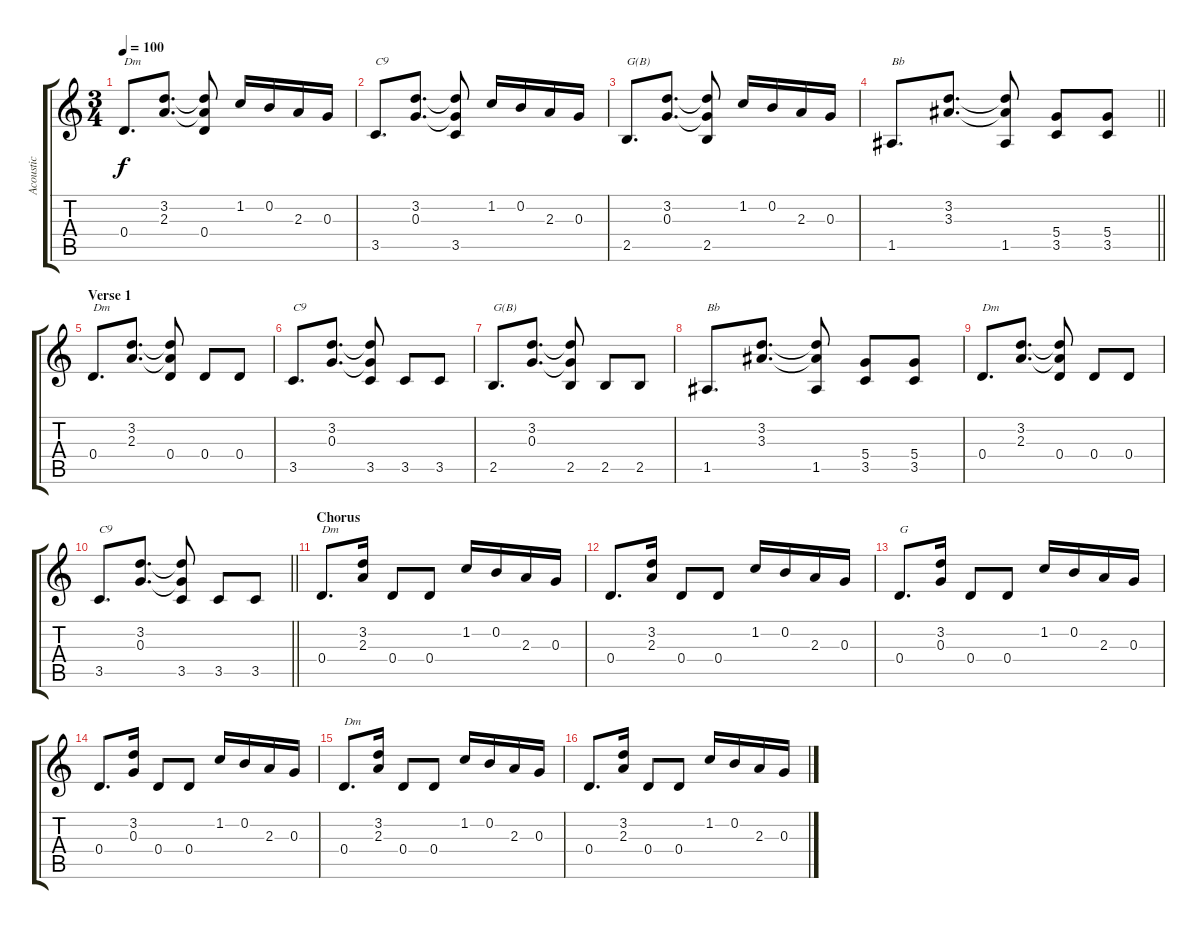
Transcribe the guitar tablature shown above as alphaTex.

\track ("Acoustic" "Acoustic") {instrument acousticguitarsteel}
\staff {score tabs}
\tuning (E4 B3 G3 D3 A2 E2) {hide}
\ts (3 4)
\tempo 100
\clef g2
\ks c
0.4.8{d txt "Dm" dy f} (3.2 2.3).8{d} (3.2{t} 2.3{t} 0.4).8 1.2.16 0.2.16 2.3.16 0.3.16 |
3.5.8{d txt "C9"} (3.2 0.3).8{d} (3.2{t} 0.3{t} 3.5).8 1.2.16 0.2.16 2.3.16 0.3.16 |
2.5.8{d txt "G(B)"} (3.2 0.3).8{d} (3.2{t} 0.3{t} 2.5).8 1.2.16 0.2.16 2.3.16 0.3.16 |
\barLineRight lightlight
1.5.8{d txt "Bb"} (3.2 3.3).8{d} (3.2{t} 3.3{t} 1.5).8 (5.4 3.5).8 (5.4 3.5).8 |
\section ("" "Verse 1")
0.4.8{d txt "Dm"} (3.2 2.3).8{d} (3.2{t} 2.3{t} 0.4).8 0.4.8 0.4.8 |
3.5.8{d txt "C9"} (3.2 0.3).8{d} (3.2{t} 0.3{t} 3.5).8 3.5.8 3.5.8 |
2.5.8{d txt "G(B)"} (3.2 0.3).8{d} (3.2{t} 0.3{t} 2.5).8 2.5.8 2.5.8 |
1.5.8{d txt "Bb"} (3.2 3.3).8{d} (3.2{t} 3.3{t} 1.5).8 (5.4 3.5).8 (5.4 3.5).8 |
0.4.8{d txt "Dm"} (3.2 2.3).8{d} (3.2{t} 2.3{t} 0.4).8 0.4.8 0.4.8 |
\barLineRight lightlight
3.5.8{d txt "C9"} (3.2 0.3).8{d} (3.2{t} 0.3{t} 3.5).8 3.5.8 3.5.8 |
\section ("" "Chorus")
0.4.8{d txt "Dm"} (3.2 2.3).16 0.4.8 0.4.8 1.2.16 0.2.16 2.3.16 0.3.16 |
0.4.8{d} (3.2 2.3).16 0.4.8 0.4.8 1.2.16 0.2.16 2.3.16 0.3.16 |
0.4.8{d txt "G"} (3.2 0.3).16 0.4.8 0.4.8 1.2.16 0.2.16 2.3.16 0.3.16 |
0.4.8{d} (3.2 0.3).16 0.4.8 0.4.8 1.2.16 0.2.16 2.3.16 0.3.16 |
0.4.8{d txt "Dm"} (3.2 2.3).16 0.4.8 0.4.8 1.2.16 0.2.16 2.3.16 0.3.16 |
0.4.8{d} (3.2 2.3).16 0.4.8 0.4.8 1.2.16 0.2.16 2.3.16 0.3.16
